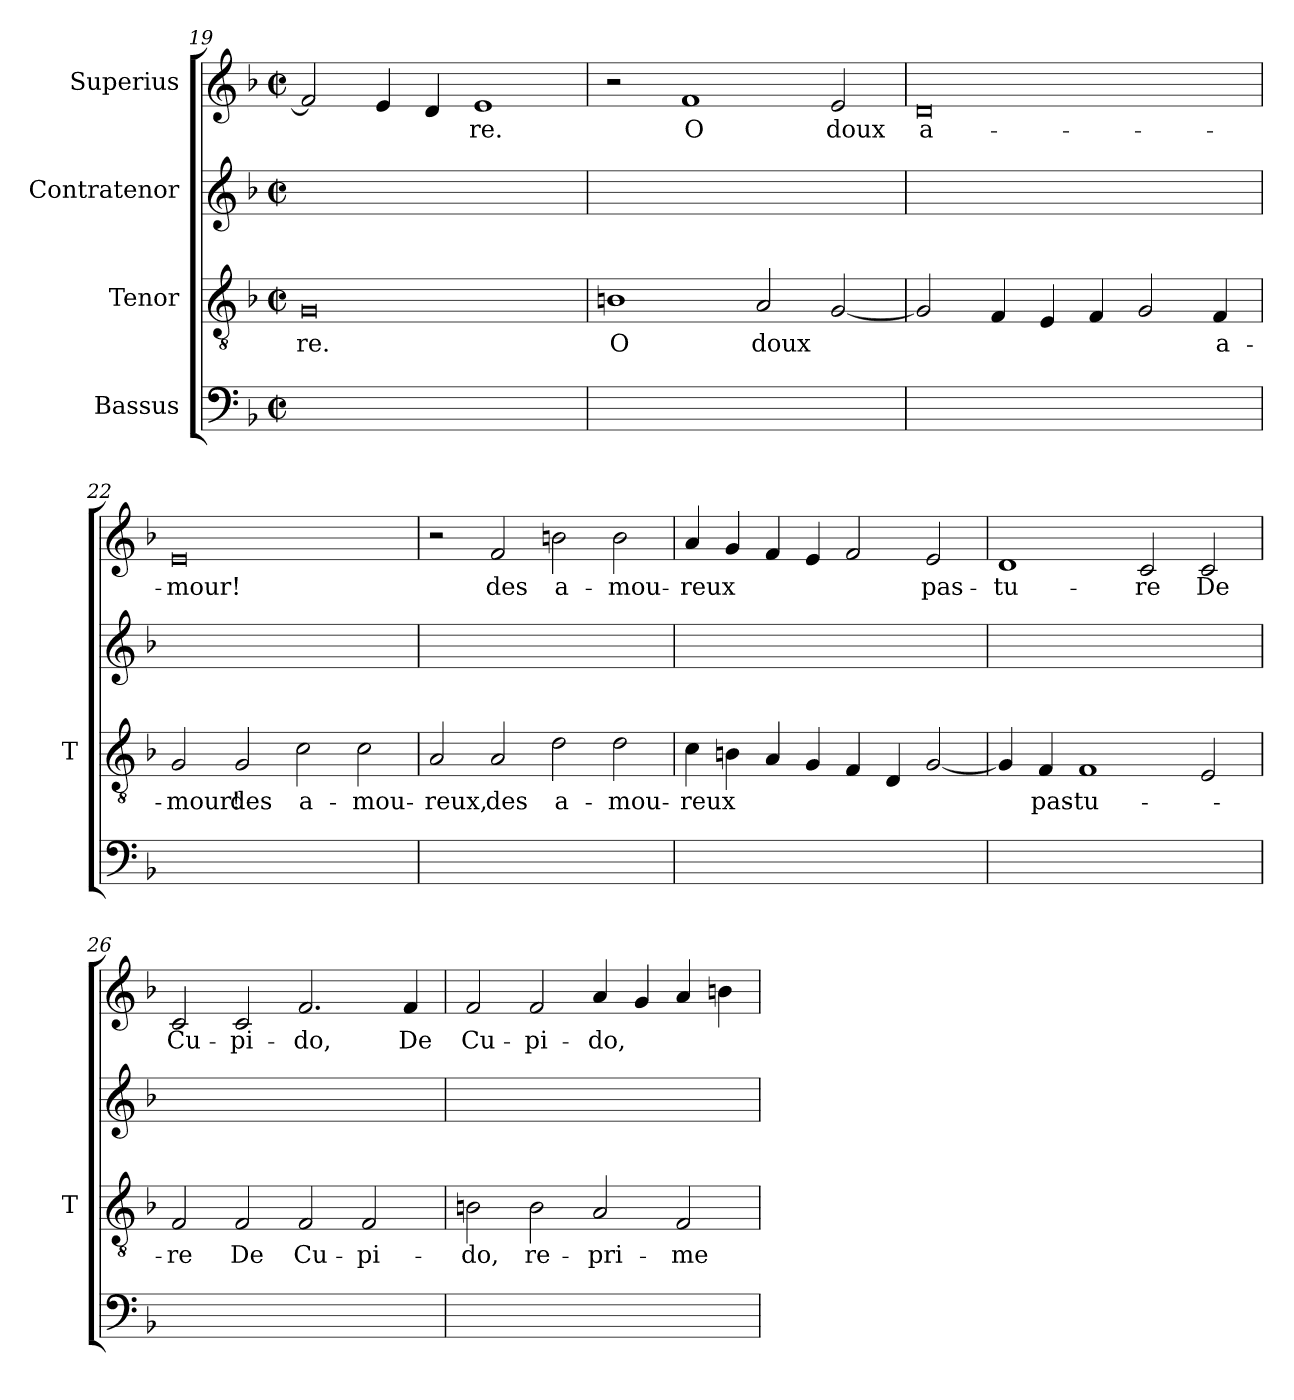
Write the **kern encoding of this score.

**kern	**kern	**text	**kern	**kern	**text
*part4	*part3	*part3	*part2	*part1	*part1
*staff4	*staff3	*staff3	*staff2	*staff1	*staff1
*I"Bassus	*I"Tenor	*	*I"Contratenor	*I"Superius	*
*	*I'T	*	*	*	*
!!LO:PB:g=z
*clefF4	*clefGv2	*	*clefG2	*clefG2	*
*k[b-]	*k[b-]	*	*k[b-]	*k[b-]	*
*F:	*F:	*	*F:	*F:	*
*M2/2	*M2/2	*	*M2/2	*M2/2	*
*met(c|)	*met(c|)	*	*met(c|)	*met(c|)	*
=19	=19	=19	=19	=19	=19
1ryy	0G	-re.	1ryy	2f]	.
.	.	.	.	4e	.
.	.	.	.	4d	.
1ryy	.	.	1ryy	1e	-re.
=20	=20	=20	=20	=20	=20
1ryy	1B	-O	1ryy	2r	.
.	.	.	.	1f	-O
1ryy	2A	-doux	1ryy	.	.
.	[2G	.	.	2e	-doux
=21	=21	=21	=21	=21	=21
1ryy	2G]	.	1ryy	0d	a-
.	4F	.	.	.	.
.	4E	.	.	.	.
1ryy	4F	.	1ryy	.	.
.	2G	.	.	.	.
.	4F	a-	.	.	.
=22	=22	=22	=22	=22	=22
1ryy	2G	-mour!	1ryy	0e	-mour!
.	2G	-des	.	.	.
1ryy	2c	a-	1ryy	.	.
.	2c	mou-	.	.	.
=23	=23	=23	=23	=23	=23
1ryy	2A	-reux,	1ryy	2r	.
.	2A	-des	.	2f	-des
1ryy	2d	a-	1ryy	2b	a-
.	2d	mou-	.	2b	mou-
!!LO:PB:g=z
=24	=24	=24	=24	=24	=24
1ryy	4c	-reux	1ryy	4a	-reux
.	4B	.	.	4g	.
.	4A	.	.	4f	.
.	4G	.	.	4e	.
1ryy	4F	.	1ryy	2f	.
.	4D	.	.	.	.
.	[2G	.	.	2e	pas-
=25	=25	=25	=25	=25	=25
1ryy	4G]	.	1ryy	1d	tu-
.	4F	pas-	.	.	.
.	1F	tu-	.	.	.
1ryy	.	.	1ryy	2c	-re
.	2E	.	.	2c	-De
=26	=26	=26	=26	=26	=26
1ryy	2F	-re	1ryy	2c	Cu-
.	2F	-De	.	2c	pi-
1ryy	2F	Cu-	1ryy	2.f	-do,
.	2F	pi-	.	.	.
.	.	.	.	4f	-De
=27	=27	=27	=27	=27	=27
1ryy	2B	-do,	1ryy	2f	Cu-
.	2B	re-	.	2f	pi-
1ryy	2A	pri-	1ryy	4a	-do,
.	.	.	.	4g	.
.	2F	-me	.	4a	.
.	.	.	.	4b	.
=	=	=	=	=	=
*-	*-	*-	*-	*-	*-
